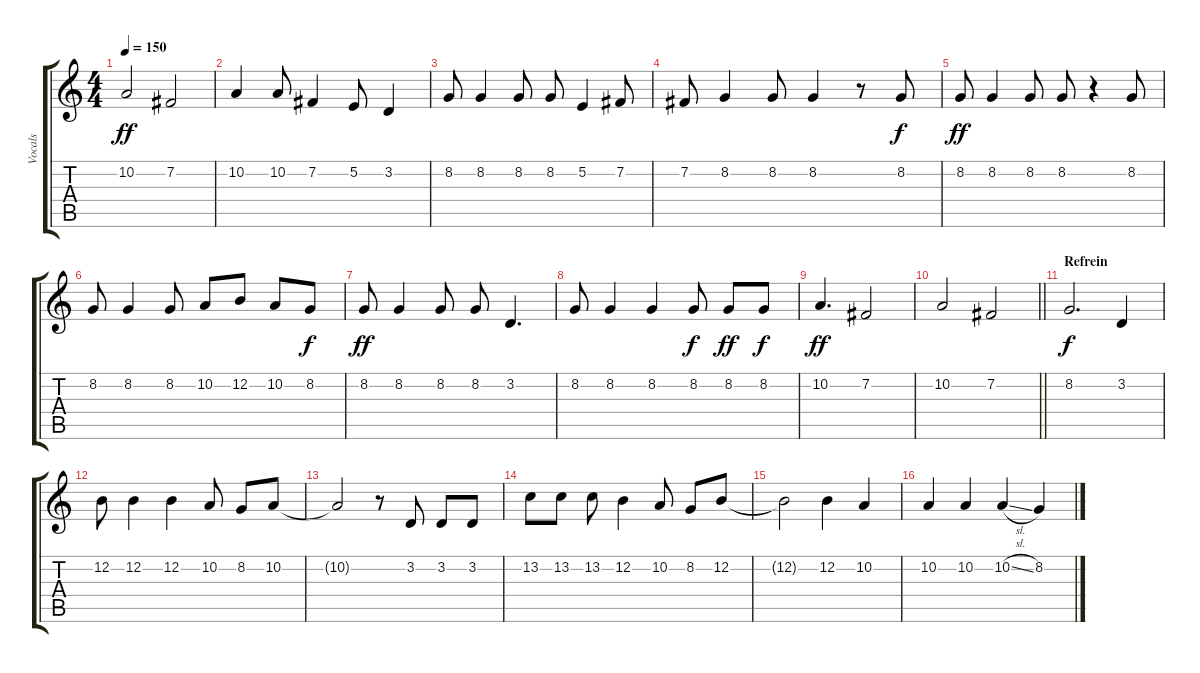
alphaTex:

\track ("Vocals" "Vocals") {instrument lead2sawtooth}
\staff {score tabs}
\tuning (E4 B3 G3 D3 A2 E2) {hide}
\ts (4 4)
\tempo 150
\clef g2
\ks c
10.2.2{dy ff} 7.2.2 |
10.2.4 10.2.8 7.2.4 5.2.8 3.2.4 |
8.2.8 8.2.4 8.2.8 8.2.8 5.2.4 7.2.8 |
7.2.8 8.2.4 8.2.8 8.2.4 r.8 8.2.8{dy f} |
8.2.8{dy ff} 8.2.4 8.2.8 8.2.8 r.4 8.2.8 |
8.2.8 8.2.4 8.2.8 10.2.8 12.2.8 10.2.8 8.2.8{dy f} |
8.2.8{dy ff} 8.2.4 8.2.8 8.2.8 3.2.4{d} |
8.2.8 8.2.4 8.2.4 8.2.8{dy f} 8.2.8{dy ff} 8.2.8{dy f} |
10.2.4{d dy ff} 7.2.2 |
\barLineRight lightlight
10.2.2 7.2.2 |
\section ("" "Refrein")
8.2.2{d dy f} 3.2.4 |
12.2.8 12.2.4 12.2.4 10.2.8 8.2.8 10.2.8 |
10.2{t}.2 r.8 3.2.8 3.2.8 3.2.8 |
13.2.8 13.2.8 13.2.8 12.2.4 10.2.8 8.2.8 12.2.8 |
12.2{t}.2 12.2.4 10.2.4 |
10.2.4 10.2.4 10.2{sl}.4 8.2.4
